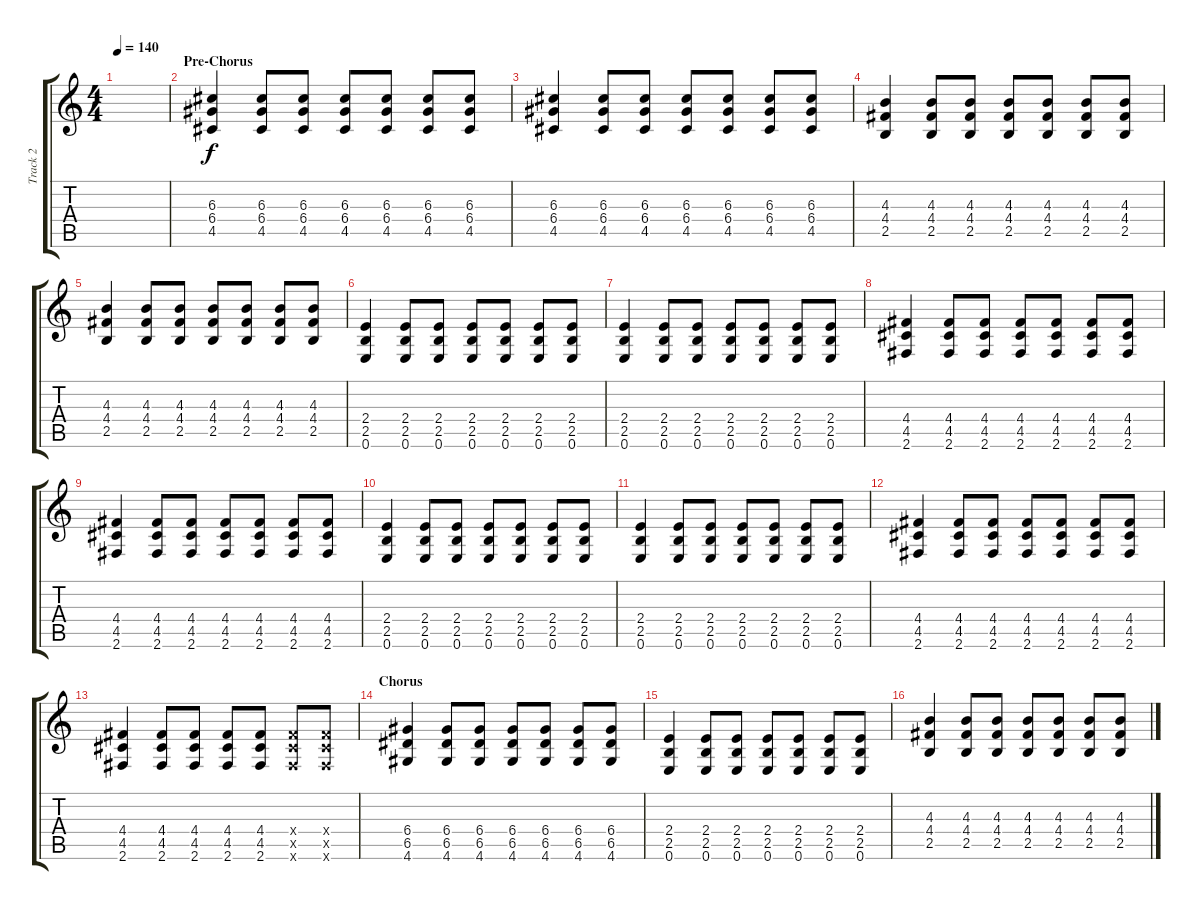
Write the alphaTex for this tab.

\track ("Track 2" "Track 2") {instrument acousticguitarnylon}
\staff {score tabs}
\tuning (E4 B3 G3 D3 A2 E2) {hide}
\ts (4 4)
\tempo 140
\clef g2
\ks c
|
\section ("" "Pre-Chorus")
(6.3 6.4 4.5).4 (6.3 6.4 4.5).8 (6.3 6.4 4.5).8 (6.3 6.4 4.5).8 (6.3 6.4 4.5).8 (6.3 6.4 4.5).8 (6.3 6.4 4.5).8 |
(6.3 6.4 4.5).4 (6.3 6.4 4.5).8 (6.3 6.4 4.5).8 (6.3 6.4 4.5).8 (6.3 6.4 4.5).8 (6.3 6.4 4.5).8 (6.3 6.4 4.5).8 |
(4.3 4.4 2.5).4 (4.3 4.4 2.5).8 (4.3 4.4 2.5).8 (4.3 4.4 2.5).8 (4.3 4.4 2.5).8 (4.3 4.4 2.5).8 (4.3 4.4 2.5).8 |
(4.3 4.4 2.5).4 (4.3 4.4 2.5).8 (4.3 4.4 2.5).8 (4.3 4.4 2.5).8 (4.3 4.4 2.5).8 (4.3 4.4 2.5).8 (4.3 4.4 2.5).8 |
(2.4 2.5 0.6).4 (2.4 2.5 0.6).8 (2.4 2.5 0.6).8 (2.4 2.5 0.6).8 (2.4 2.5 0.6).8 (2.4 2.5 0.6).8 (2.4 2.5 0.6).8 |
(2.4 2.5 0.6).4 (2.4 2.5 0.6).8 (2.4 2.5 0.6).8 (2.4 2.5 0.6).8 (2.4 2.5 0.6).8 (2.4 2.5 0.6).8 (2.4 2.5 0.6).8 |
(4.4 4.5 2.6).4 (4.4 4.5 2.6).8 (4.4 4.5 2.6).8 (4.4 4.5 2.6).8 (4.4 4.5 2.6).8 (4.4 4.5 2.6).8 (4.4 4.5 2.6).8 |
(4.4 4.5 2.6).4 (4.4 4.5 2.6).8 (4.4 4.5 2.6).8 (4.4 4.5 2.6).8 (4.4 4.5 2.6).8 (4.4 4.5 2.6).8 (4.4 4.5 2.6).8 |
(2.4 2.5 0.6).4 (2.4 2.5 0.6).8 (2.4 2.5 0.6).8 (2.4 2.5 0.6).8 (2.4 2.5 0.6).8 (2.4 2.5 0.6).8 (2.4 2.5 0.6).8 |
(2.4 2.5 0.6).4 (2.4 2.5 0.6).8 (2.4 2.5 0.6).8 (2.4 2.5 0.6).8 (2.4 2.5 0.6).8 (2.4 2.5 0.6).8 (2.4 2.5 0.6).8 |
(4.4 4.5 2.6).4 (4.4 4.5 2.6).8 (4.4 4.5 2.6).8 (4.4 4.5 2.6).8 (4.4 4.5 2.6).8 (4.4 4.5 2.6).8 (4.4 4.5 2.6).8 |
(4.4 4.5 2.6).4 (4.4 4.5 2.6).8 (4.4 4.5 2.6).8 (4.4 4.5 2.6).8 (4.4 4.5 2.6).8 (4.4{x} 4.5{x} 2.6{x}).8 (4.4{x} 4.5{x} 2.6{x}).8 |
\section ("" "Chorus")
(6.4 6.5 4.6).4 (6.4 6.5 4.6).8 (6.4 6.5 4.6).8 (6.4 6.5 4.6).8 (6.4 6.5 4.6).8 (6.4 6.5 4.6).8 (6.4 6.5 4.6).8 |
(2.4 2.5 0.6).4 (2.4 2.5 0.6).8 (2.4 2.5 0.6).8 (2.4 2.5 0.6).8 (2.4 2.5 0.6).8 (2.4 2.5 0.6).8 (2.4 2.5 0.6).8 |
(4.3 4.4 2.5).4 (4.3 4.4 2.5).8 (4.3 4.4 2.5).8 (4.3 4.4 2.5).8 (4.3 4.4 2.5).8 (4.3 4.4 2.5).8 (4.3 4.4 2.5).8
